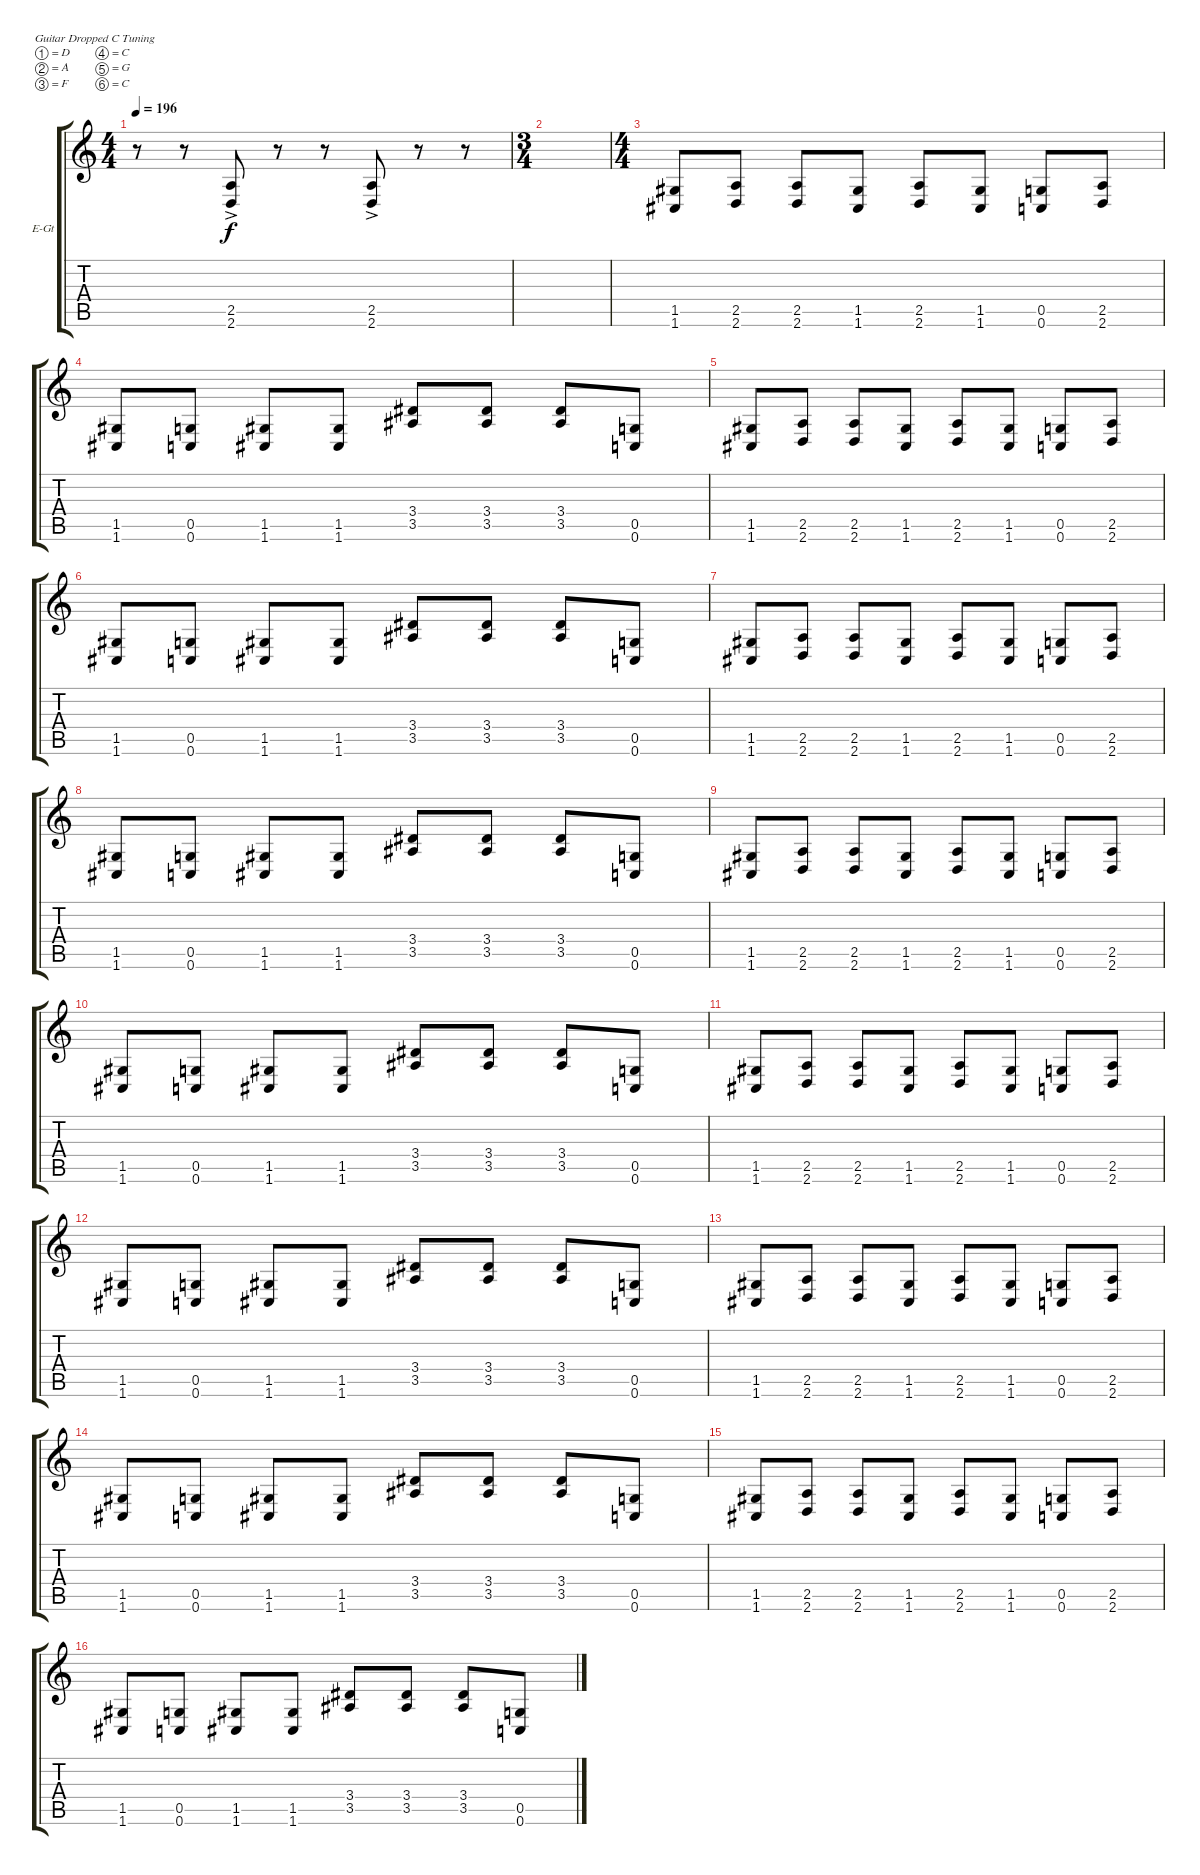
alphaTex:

\defaultSystemsLayout 4
\bracketExtendMode groupsimilarinstruments
\firstSystemTrackNameOrientation horizontal
\otherSystemsTrackNameOrientation horizontal
\track ("Kirk Hammett (Lead)" "E-Gt") {instrument distortionguitar}
\staff {score tabs}
\tuning (D4 A3 F3 C3 G2 C2)
\ts (4 4)
\tempo 196
\clef g2
\ks c
r.8{dy f} r.8 (2.6{ac} 2.5{ac}).8 r.8 r.8 (2.6{ac} 2.5{ac}).8 r.8 r.8 |
\ts (3 4)
|
\ts (4 4)
(1.6 1.5).8 (2.6 2.5).8 (2.6 2.5).8 (1.6 1.5).8 (2.6 2.5).8 (1.6 1.5).8 (0.6 0.5).8 (2.6 2.5).8 |
(1.5 1.6).8 (0.5 0.6).8 (1.5 1.6).8 (1.5 1.6).8 (3.4 3.5).8 (3.4 3.5).8 (3.4 3.5).8 (0.5 0.6).8 |
(1.6 1.5).8 (2.6 2.5).8 (2.6 2.5).8 (1.6 1.5).8 (2.6 2.5).8 (1.6 1.5).8 (0.6 0.5).8 (2.6 2.5).8 |
(1.5 1.6).8 (0.5 0.6).8 (1.5 1.6).8 (1.5 1.6).8 (3.4 3.5).8 (3.4 3.5).8 (3.4 3.5).8 (0.5 0.6).8 |
(1.6 1.5).8 (2.6 2.5).8 (2.6 2.5).8 (1.6 1.5).8 (2.6 2.5).8 (1.6 1.5).8 (0.6 0.5).8 (2.6 2.5).8 |
(1.5 1.6).8 (0.5 0.6).8 (1.5 1.6).8 (1.5 1.6).8 (3.4 3.5).8 (3.4 3.5).8 (3.4 3.5).8 (0.5 0.6).8 |
(1.6 1.5).8 (2.6 2.5).8 (2.6 2.5).8 (1.6 1.5).8 (2.6 2.5).8 (1.6 1.5).8 (0.6 0.5).8 (2.6 2.5).8 |
(1.5 1.6).8 (0.5 0.6).8 (1.5 1.6).8 (1.5 1.6).8 (3.4 3.5).8 (3.4 3.5).8 (3.4 3.5).8 (0.5 0.6).8 |
(1.5 1.6).8 (2.5 2.6).8 (2.5 2.6).8 (1.5 1.6).8 (2.5 2.6).8 (1.5 1.6).8 (0.5 0.6).8 (2.5 2.6).8 |
(1.5 1.6).8 (0.5 0.6).8 (1.5 1.6).8 (1.5 1.6).8 (3.4 3.5).8 (3.4 3.5).8 (3.4 3.5).8 (0.5 0.6).8 |
(1.6 1.5).8 (2.6 2.5).8 (2.6 2.5).8 (1.6 1.5).8 (2.6 2.5).8 (1.6 1.5).8 (0.6 0.5).8 (2.6 2.5).8 |
(1.5 1.6).8 (0.5 0.6).8 (1.5 1.6).8 (1.5 1.6).8 (3.4 3.5).8 (3.4 3.5).8 (3.4 3.5).8 (0.5 0.6).8 |
(1.6 1.5).8 (2.6 2.5).8 (2.6 2.5).8 (1.6 1.5).8 (2.6 2.5).8 (1.6 1.5).8 (0.6 0.5).8 (2.6 2.5).8 |
(1.5 1.6).8 (0.5 0.6).8 (1.5 1.6).8 (1.5 1.6).8 (3.4 3.5).8 (3.4 3.5).8 (3.4 3.5).8 (0.5 0.6).8
